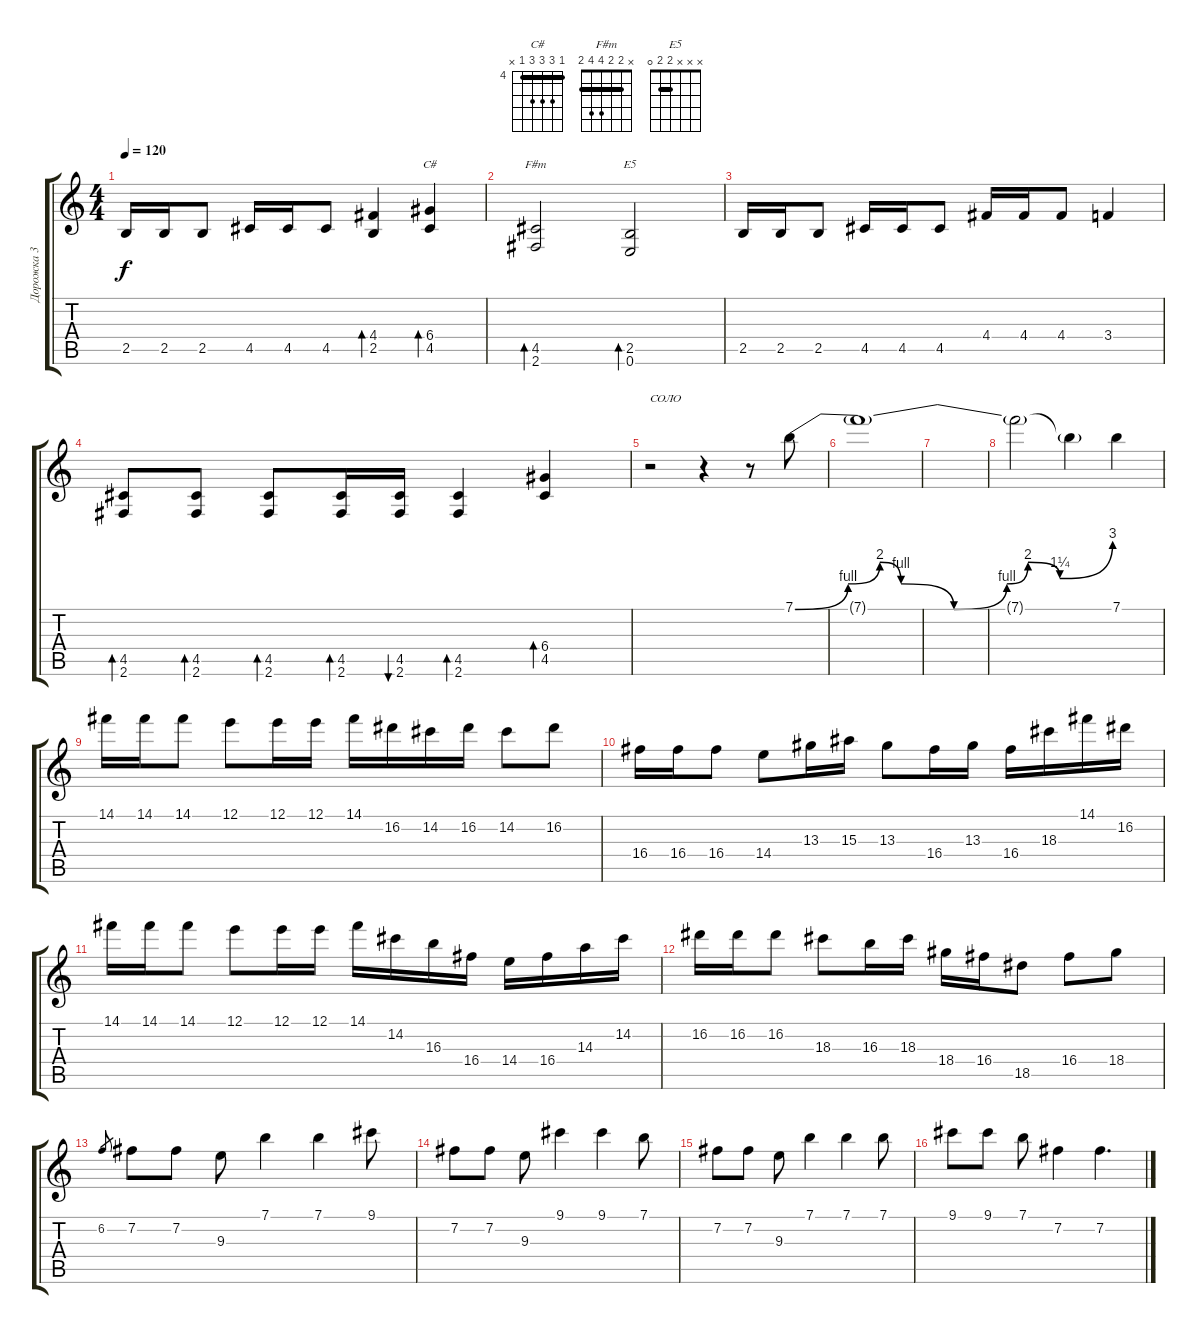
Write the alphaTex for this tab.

\track ("Дорожка 3" "Дорожка 3") {instrument distortionguitar}
\staff {score tabs}
\tuning (E4 B3 G3 D3 A2 E2) {hide}
\chord ("C#" 4 6 6 6 4 x) {firstfret 4 barre 4}
\chord ("F#m" x 2 2 4 4 2) {barre 2}
\chord ("E5" x x x 2 2 0) {barre 2}
\ts (4 4)
\tempo 120
\clef g2
\ks c
2.5.16{dy f} 2.5.16 2.5.8 4.5.16 4.5.16 4.5.8 (4.4 2.5).4{bd 60} (6.4 4.5).4{bd 60 ch "C#"} |
(4.5 2.6).2{bd 60 ch "F#m"} (2.5 0.6).2{bd 60 ch "E5"} |
2.5.16 2.5.16 2.5.8 4.5.16 4.5.16 4.5.8 4.4.16 4.4.16 4.4.8 3.4.4 |
(4.5 2.6).8{bd 60} (4.5 2.6).8{bd 60} (4.5 2.6).8{bd 60} (4.5 2.6).16{bd 60} (4.5 2.6).16{bu 60} (4.5 2.6).4{bd 60} (6.4 4.5).4{bd 60} |
r.2{txt "СОЛО"} r.4 r.8 7.1{be (custom 0 0 10 4 16 8 20 4 30 0 40 4 44 8 50 5 60 12)}.8 |
7.1{t}.1 |
|
7.1{t}.2 7.1{t}.4 7.1.4 |
14.1.16 14.1.16 14.1.8 12.1.8 12.1.16 12.1.16 14.1.16 16.2.16 14.2.16 16.2.16 14.2.8 16.2.8 |
16.4.16 16.4.16 16.4.8 14.4.8 13.3.16 15.3.16 13.3.8 16.4.16 13.3.16 16.4.16 18.3.16 14.1.16 16.2.16 |
14.1.16 14.1.16 14.1.8 12.1.8 12.1.16 12.1.16 14.1.16 14.2.16 16.3.16 16.4.16 14.4.16 16.4.16 14.3.16 14.2.16 |
16.2.16 16.2.16 16.2.8 18.3.8 16.3.16 18.3.16 18.4.16 16.4.16 18.5.8 16.4.8 18.4.8 |
6.2.8{gr} 7.2.8 7.2.8 9.3.8 7.1.4 7.1.4 9.1.8 |
7.2.8 7.2.8 9.3.8 9.1.4 9.1.4 7.1.8 |
7.2.8 7.2.8 9.3.8 7.1.4 7.1.4 7.1.8 |
9.1.8 9.1.8 7.1.8 7.2.4 7.2.4{d}
